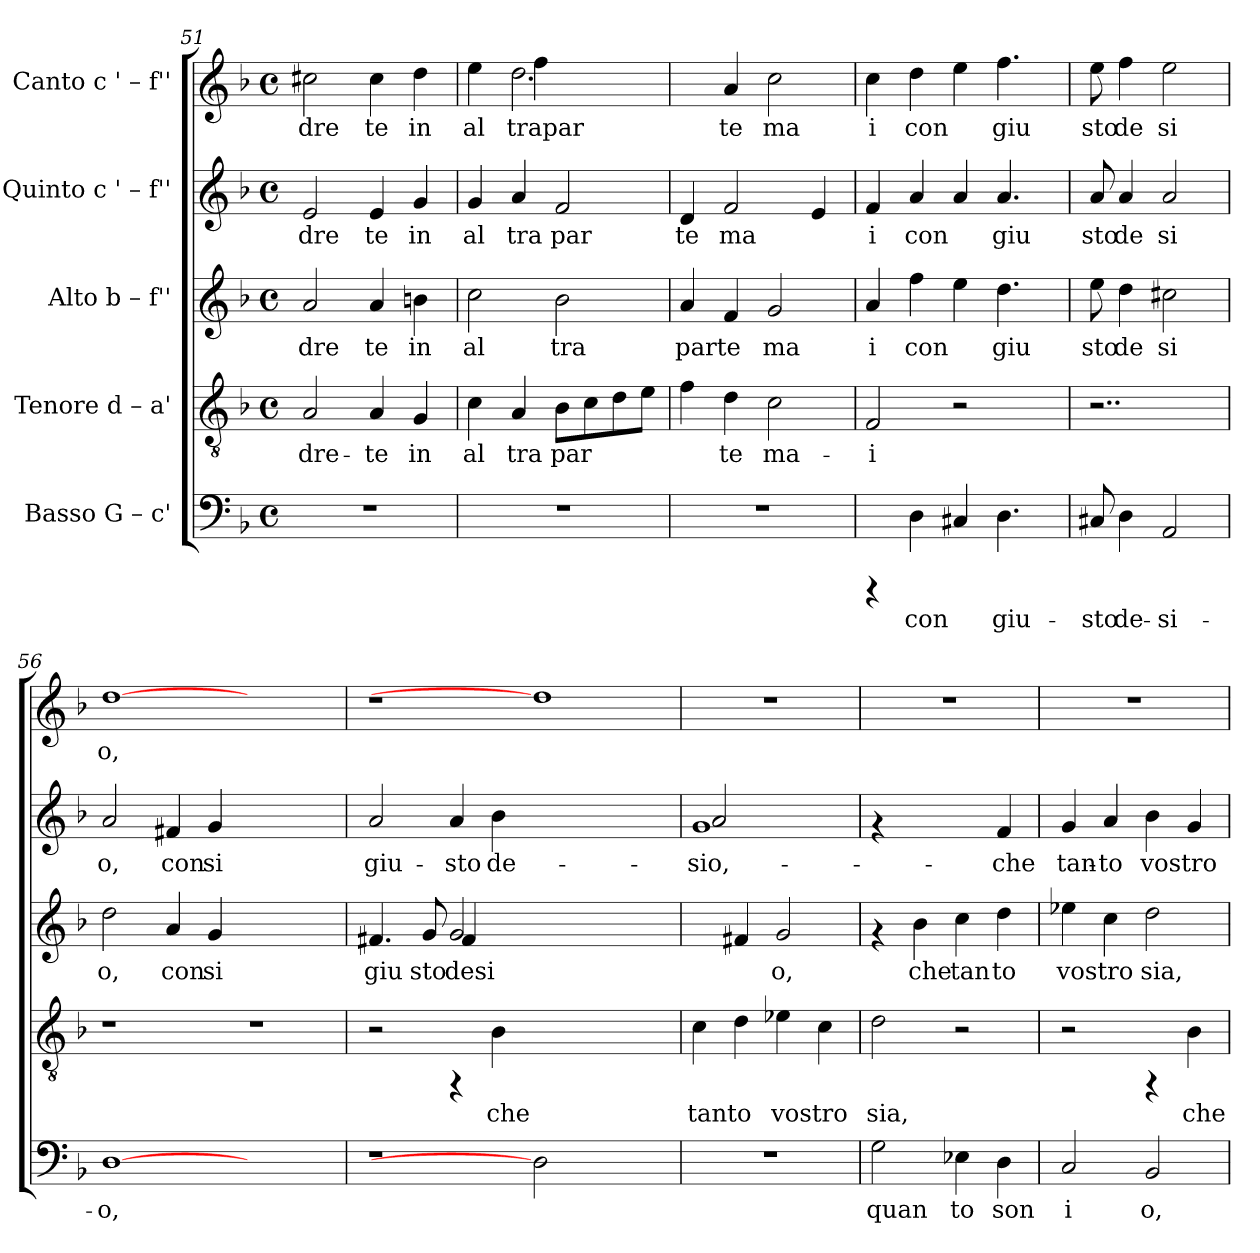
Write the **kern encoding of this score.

**kern	**text	**kern	**text	**kern	**text	**kern	**text	**kern	**text
*part5	*part5	*part4	*part4	*part3	*part3	*part2	*part2	*part1	*part1
*staff5	*staff5	*staff4	*staff4	*staff3	*staff3	*staff2	*staff2	*staff1	*staff1
*I"Basso  G – c'	*	*I"Tenore  d – a'	*	*I"Alto  b – f''	*	*I"Quinto  c ' – f''	*	*I"Canto  c ' – f''	*
*clefF4	*	*clefGv2	*	*clefG2	*	*clefG2	*	*clefG2	*
*k[b-]	*	*k[b-]	*	*k[b-]	*	*k[b-]	*	*k[b-]	*
*F:	*	*F:	*	*F:	*	*F:	*	*F:	*
*M4/4	*	*M4/4	*	*M4/4	*	*M4/4	*	*M4/4	*
*met(c)	*	*met(c)	*	*met(c)	*	*met(c)	*	*met(c)	*
=51	=51	=51	=51	=51	=51	=51	=51	=51	=51
!	!	!	!LO:LY:b:cj	!	!LO:LY:b:cj	!	!LO:LY:b:rj	!	!LO:LY:b:rj
1r	.	2A/	-dre-	2a/	dre	2e/	dre	2cc#X\	dre
!	!	!	!LO:LY:b:cj	!	!LO:LY:b:cj	!	!LO:LY:b:rj	!	!LO:LY:b:rj
.	.	4A/	-te	4a/	te	4e/	te	4cc#\	te
!	!	!	!LO:LY:b:cj	!	!LO:LY:b:cj	!	!LO:LY:b:rj	!	!LO:LY:b:rj
.	.	4G/	in	4bn\	in	4g/	in	4dd\	in
=52	=52	=52	=52	=52	=52	=52	=52	=52	=52
!	!	!	!LO:LY:b:cj	!	!LO:LY:b:cj	!	!LO:LY:b:rj	!	!LO:LY:b:rj
*	*	*	*	*	*	*	*	*^	*
1r	.	4c\	al	2cc\	al	4g/	al	4ee\	4ryy	al
!	!	!	!LO:LY:b:cj	!	!	!	!LO:LY:b:rj	!	!	!LO:LY:b:rj
.	.	4A/	tra	.	.	4a/	tra	2.dd\	4ff\	trapar
!	!	!	!LO:LY:b:cj	!	!LO:LY:b:cj	!	!LO:LY:b:rj	!	!	!
.	.	8B-\L	par-	2b-\	tra	2f/	par	.	2ryy	.
!	!	!	!LO:LY:b:cj	!	!	!	!	!	!	!
.	.	8c\	--	.	.	.	.	.	.	.
!	!	!	!LO:LY:b:cj	!	!	!	!	!	!	!
.	.	8d\	--	.	.	.	.	.	.	.
!	!	!	!LO:LY:b:cj	!	!	!	!	!	!	!
.	.	8e\J	--	.	.	.	.	.	.	.
*	*	*	*	*	*	*	*	*v	*v	*
=53	=53	=53	=53	=53	=53	=53	=53	=53	=53
!	!	!	!LO:LY:b:cj	!	!LO:LY:b:cj	!	!LO:LY:b:rj	!	!
1r	.	4f\	--	4a/	parte	4d/	te	4ryy	.
!	!	!	!LO:LY:b:cj	!	!LO:LY:b:cj	!	!LO:LY:b:rj	!	!LO:LY:b:rj
.	.	4d\	-te	4f/	.	2f/	ma	4a/	te
!	!	!	!LO:LY:b:cj	!	!LO:LY:b:cj	!	!	!	!LO:LY:b:rj
.	.	2c\	ma-	2g/	ma	.	.	2cc\	ma
!	!	!	!	!	!	!	!LO:LY:b:rj	!	!
.	.	.	.	.	.	4e/	.	.	.
=54	=54	=54	=54	=54	=54	=54	=54	=54	=54
!	!	!	!LO:LY:b:cj	!	!LO:LY:b:cj	!	!LO:LY:b:rj	!	!LO:LY:b:rj
4rCCC	.	2F/	-i	4a/	i	4f/	i	4cc\	i
!	!LO:LY:b:cj	!	!	!	!LO:LY:b:cj	!	!LO:LY:b:rj	!	!LO:LY:b:rj
4D\	con	.	.	4ff\	con	4a/	con	4dd\	con
4C#X/	.	2r	.	4ee\	.	4a/	.	4ee\	.
!	!LO:LY:b:cj	!	!	!	!LO:LY:b:cj	!	!LO:LY:b:rj	!	!LO:LY:b:rj
4.D\	giu-	.	.	4.dd\	giu	4.a/	giu	4.ff\	giu
.	.	8ryy	.	.	.	.	.	.	.
=55	=55	=55	=55	=55	=55	=55	=55	=55	=55
!	!LO:LY:b:cj	!	!	!	!LO:LY:b:cj	!	!LO:LY:b:rj	!	!LO:LY:b:rj
8C#X/	-sto	2..r	.	8ee\	sto	8a/	sto	8ee\	sto
!	!LO:LY:b:cj	!	!	!	!LO:LY:b:cj	!	!LO:LY:b:rj	!	!LO:LY:b:rj
4D\	de-	.	.	4dd\	de	4a/	de	4ff\	de
!	!LO:LY:b:cj	!	!	!	!LO:LY:b:cj	!	!LO:LY:b:rj	!	!LO:LY:b:rj
2AA/	-si-	.	.	2cc#X\	si	2a/	si	2ee\	si
!!LO:PB:g=z
=56	=56	=56	=56	=56	=56	=56	=56	=56	=56
!	!LO:LY:b:cj	!	!	!	!LO:LY:b:cj	!	!LO:LY:b:rj	!	!LO:LY:b:rj
[1D	-o,	1r	.	2dd\	o,	2a/	o,	[1dd	o,
!	!	!	!	!	!LO:LY:b:cj	!	!LO:LY:b:rj	!	!
.	.	.	.	4a/	con	4f#X/	con	.	.
!	!	!	!	!	!LO:LY:b:cj	!	!LO:LY:b:rj	!	!
.	.	.	.	4g/	si	4g/	si	.	.
1ryy	.	1r	.	1ryy	.	1ryy	.	1ryy	.
=57	=57	=57	=57	=57	=57	=57	=57	=57	=57
!	!	!	!	!	!LO:LY:b:cj	!	!LO:LY:b:rj	!	!
*	*	*	*	*^	*	*	*	*	*
1r	.	2r	.	4.f#X/	2ryy	giu	2a/	giu-	1r	.
!	!	!	!	!	!	!LO:LY:b:cj	!	!	!	!
.	.	.	.	8g/	.	sto	.	.	.	.
!	!	!	!	!	!	!LO:LY:b:cj	!	!LO:LY:b:rj	!	!
.	.	4rFF	.	2g/	4f#/	desi	4a/	-sto	.	.
!	!	!	!LO:LY:b:cj	!	!	!	!	!LO:LY:b:rj	!	!
.	.	4B-\	che	.	1ryy	.	4b-\	de-	.	.
2D]	.	1ryy	.	1ryy	.	.	1ryy	.	1dd]	.
2ryy	.	.	.	.	.	.	.	.	.	.
.	.	.	.	.	4ryy	.	.	.	.	.
=58	=58	=58	=58	=58	=58	=58	=58	=58	=58	=58
!	!	!	!LO:LY:b:cj	!	!	!	!	!LO:LY:b:rj	!	!
*	*	*	*	*v	*v	*	*^	*	*	*
1r	.	4c\	tanto	4ryy	.	1g	2a/	-sio,-	1r	.
!	!	!	!LO:LY:b:cj	!	!LO:LY:b:cj	!	!	!	!	!
.	.	4d\	.	4f#X/	.	.	.	.	.	.
!	!	!	!LO:LY:b:cj	!	!LO:LY:b:cj	!	!	!	!	!
.	.	4e-X\	vostro	2g/	o,	.	2ryy	.	.	.
!	!	!	!LO:LY:b:cj	!	!	!	!	!	!	!
.	.	4c\	.	.	.	.	.	.	.	.
*	*	*	*	*	*	*v	*v	*	*	*
=59	=59	=59	=59	=59	=59	=59	=59	=59	=59
!	!LO:LY:b:cj	!	!LO:LY:b:cj	!	!	!	!	!	!
2G\	quan	2d\	sia,	4rf	.	4rf	.	1r	.
!	!	!	!	!	!LO:LY:b:cj	!	!	!	!
.	.	.	.	4b-\	che	2ryy	.	.	.
!	!LO:LY:b:cj	!	!	!	!LO:LY:b:cj	!	!	!	!
4E-X\	to	2r	.	4cc\	tan	.	.	.	.
!	!LO:LY:b:cj	!	!	!	!LO:LY:b:cj	!	!LO:LY:b:rj	!	!
4D\	son	.	.	4dd\	to	4f/	-che	.	.
=60	=60	=60	=60	=60	=60	=60	=60	=60	=60
!	!LO:LY:b:cj	!	!	!	!LO:LY:b:cj	!	!LO:LY:b:rj	!	!
2C/	i	2r	.	4ee-X\	vostro	4g/	tan-	1r	.
!	!	!	!	!	!LO:LY:b:cj	!	!LO:LY:b:rj	!	!
.	.	.	.	4cc\	.	4a/	-to	.	.
!	!LO:LY:b:cj	!	!	!	!LO:LY:b:cj	!	!LO:LY:b:rj	!	!
2BB-/	o,	4rFF	.	2dd\	sia,	4b-\	vostro	.	.
!	!	!	!LO:LY:b:cj	!	!	!	!LO:LY:b:rj	!	!
.	.	4B-\	che	.	.	4g/	.	.	.
=	=	=	=	=	=	=	=	=	=
*-	*-	*-	*-	*-	*-	*-	*-	*-	*-
